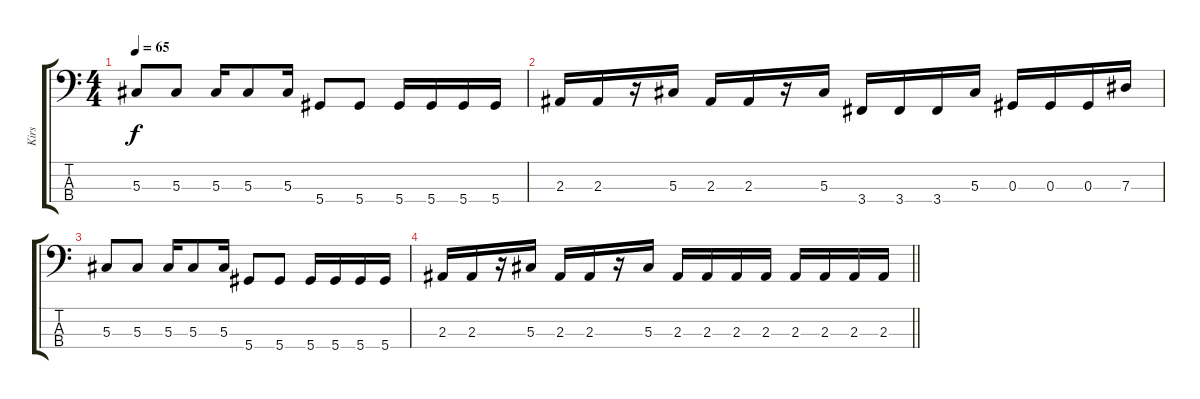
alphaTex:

\track ("Kirs" "Kirs") {instrument electricbassfinger}
\staff {score tabs}
\tuning (Gb2 Db2 Ab1 Eb1) {hide}
\ts (4 4)
\tempo 65
\clef f4
\ks c
5.3.8{dy f} 5.3.8 5.3.16 5.3.8 5.3.16 5.4.8 5.4.8 5.4.16 5.4.16 5.4.16 5.4.16 |
2.3.16 2.3.16 r.16 5.3.16 2.3.16 2.3.16 r.16 5.3.16 3.4.16 3.4.16 3.4.16 5.3.16 0.3.16 0.3.16 0.3.16 7.3.16 |
5.3.8 5.3.8 5.3.16 5.3.8 5.3.16 5.4.8 5.4.8 5.4.16 5.4.16 5.4.16 5.4.16 |
\barLineRight lightlight
2.3.16 2.3.16 r.16 5.3.16 2.3.16 2.3.16 r.16 5.3.16 2.3.16 2.3.16 2.3.16 2.3.16 2.3.16 2.3.16 2.3.16 2.3.16
